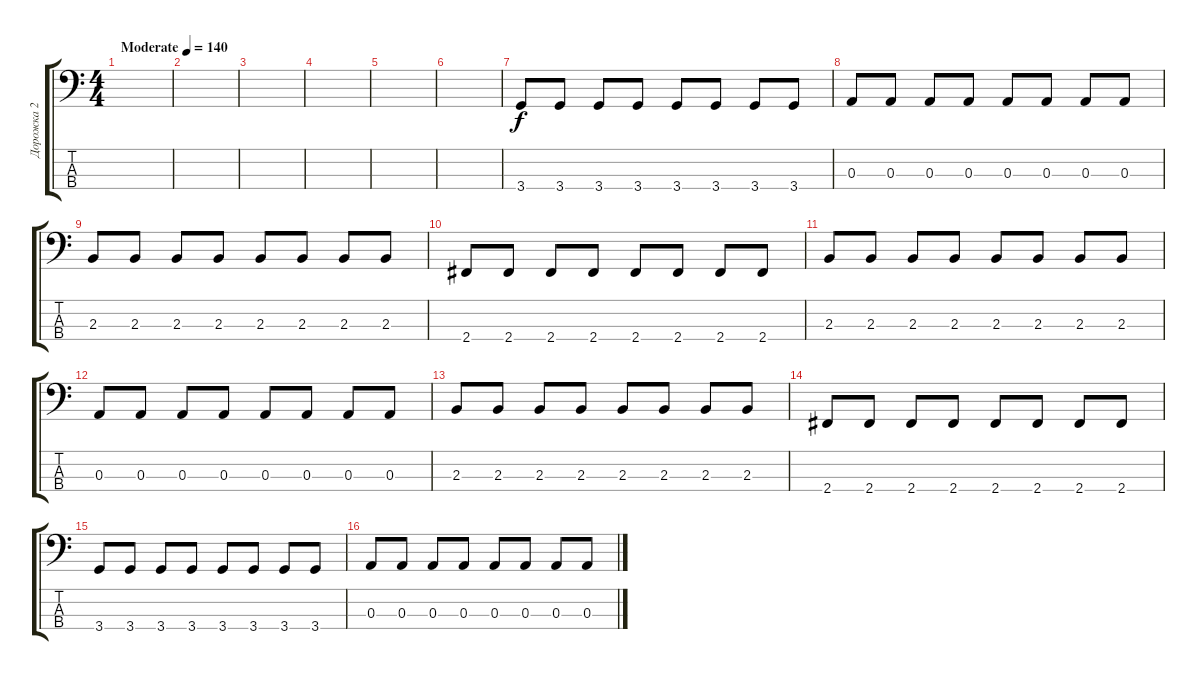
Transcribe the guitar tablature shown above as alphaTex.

\track ("Дорожка 2" "Дорожка 2") {instrument electricbassfinger}
\staff {score tabs}
\tuning (G2 D2 A1 E1) {hide}
\ts (4 4)
\tempo (140 "Moderate")
\clef f4
\ks c
|
|
|
|
|
|
3.4.8 3.4.8 3.4.8 3.4.8 3.4.8 3.4.8 3.4.8 3.4.8 |
0.3.8 0.3.8 0.3.8 0.3.8 0.3.8 0.3.8 0.3.8 0.3.8 |
2.3.8 2.3.8 2.3.8 2.3.8 2.3.8 2.3.8 2.3.8 2.3.8 |
2.4.8 2.4.8 2.4.8 2.4.8 2.4.8 2.4.8 2.4.8 2.4.8 |
2.3.8 2.3.8 2.3.8 2.3.8 2.3.8 2.3.8 2.3.8 2.3.8 |
0.3.8 0.3.8 0.3.8 0.3.8 0.3.8 0.3.8 0.3.8 0.3.8 |
2.3.8 2.3.8 2.3.8 2.3.8 2.3.8 2.3.8 2.3.8 2.3.8 |
2.4.8 2.4.8 2.4.8 2.4.8 2.4.8 2.4.8 2.4.8 2.4.8 |
3.4.8 3.4.8 3.4.8 3.4.8 3.4.8 3.4.8 3.4.8 3.4.8 |
0.3.8 0.3.8 0.3.8 0.3.8 0.3.8 0.3.8 0.3.8 0.3.8
